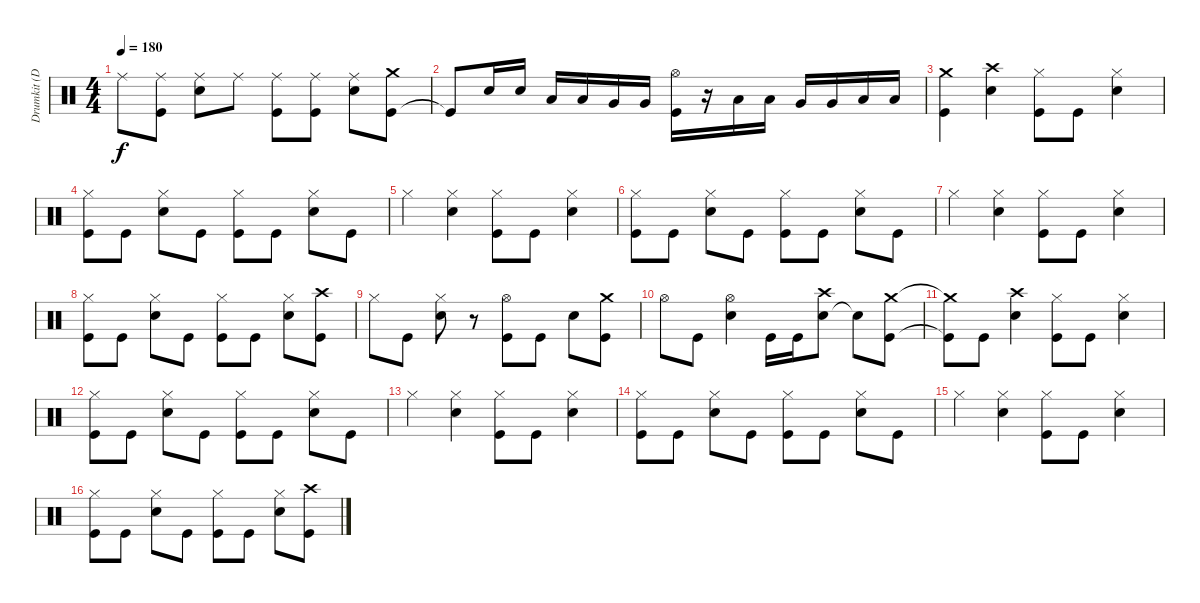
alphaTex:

\track ("Drumkit (DeGrasso)" "Drumkit (D") {instrument percussion}
\staff {score}
\articulation defaults
\ts (4 4)
\tempo 180
\clef neutral
\ks c "Ride (middle)".8{dy f}
("Kick (hit)" "Ride (middle)").8 ("Snare (hit) 2" "Ride (middle)").8 "Ride (middle)".8 ("Kick (hit)" "Ride (middle)").8 ("Kick (hit)" "Ride (middle)").8 ("Snare (hit) 2" "Ride (middle)").8 ("Kick (hit)" "Crash medium (hit)").8 |
"Kick (hit)"{t}.8 "Snare (hit) 2".16 "Snare (hit) 2".16 "Low Tom (hit)".16 "Low Tom (hit)".16 "Very Low Tom (hit)".16 "Very Low Tom (hit)".16 ("Hi-Hat (open)" "Kick (hit)").16 r.16 "Low Tom (hit)".16 "Low Tom (hit)".16 "Very Low Tom (hit)".16 "Very Low Tom (hit)".16 "Low Floor Tom (hit)".16 "Low Floor Tom (hit)".16 |
("Kick (hit)" "Crash medium (hit)").4 ("Snare (hit) 2" "Crash high (hit)").4 ("Kick (hit)" "Hi-Hat (closed)").8 "Kick (hit)".8 ("Snare (hit) 2" "Hi-Hat (closed)").4 |
("Kick (hit)" "Hi-Hat (closed)").8 "Kick (hit)".8 ("Snare (hit) 2" "Hi-Hat (closed)").8 "Kick (hit)".8 ("Kick (hit)" "Hi-Hat (closed)").8 "Kick (hit)".8 ("Snare (hit) 2" "Hi-Hat (closed)").8 "Kick (hit)".8 |
"Hi-Hat (closed)".4 ("Snare (hit) 2" "Hi-Hat (closed)").4 ("Kick (hit)" "Hi-Hat (closed)").8 "Kick (hit)".8 ("Snare (hit) 2" "Hi-Hat (closed)").4 |
("Kick (hit)" "Hi-Hat (closed)").8 "Kick (hit)".8 ("Snare (hit) 2" "Hi-Hat (closed)").8 "Kick (hit)".8 ("Kick (hit)" "Hi-Hat (closed)").8 "Kick (hit)".8 ("Snare (hit) 2" "Hi-Hat (closed)").8 "Kick (hit)".8 |
"Hi-Hat (closed)".4 ("Snare (hit) 2" "Hi-Hat (closed)").4 ("Kick (hit)" "Hi-Hat (closed)").8 "Kick (hit)".8 ("Snare (hit) 2" "Hi-Hat (closed)").4 |
("Kick (hit)" "Hi-Hat (closed)").8 "Kick (hit)".8 ("Snare (hit) 2" "Hi-Hat (closed)").8 "Kick (hit)".8 ("Kick (hit)" "Hi-Hat (closed)").8 "Kick (hit)".8 ("Snare (hit) 2" "Hi-Hat (closed)").8 ("Kick (hit)" "Crash high (hit)").8 |
"Hi-Hat (closed)".8 "Kick (hit)".8 ("Snare (hit) 2" "Hi-Hat (closed)").8 r.8 ("Kick (hit)" "Hi-Hat (open)").8 "Kick (hit)".8 "Snare (hit) 2".8 ("Kick (hit)" "Crash medium (hit)").8 |
"Hi-Hat (open)".8 "Kick (hit)".8 ("Snare (hit) 2" "Hi-Hat (open)").4 "Kick (hit)".16 "Kick (hit)".16 ("Snare (hit) 2" "Crash high (hit)").8 "Snare (hit) 2"{t}.8 ("Kick (hit)" "Crash medium (hit)").8 |
("Kick (hit)"{t} "Crash medium (hit)"{t}).8 "Kick (hit)".8 ("Snare (hit) 2" "Crash high (hit)").4 ("Kick (hit)" "Hi-Hat (closed)").8 "Kick (hit)".8 ("Snare (hit) 2" "Hi-Hat (closed)").4 |
("Kick (hit)" "Hi-Hat (closed)").8 "Kick (hit)".8 ("Snare (hit) 2" "Hi-Hat (closed)").8 "Kick (hit)".8 ("Kick (hit)" "Hi-Hat (closed)").8 "Kick (hit)".8 ("Snare (hit) 2" "Hi-Hat (closed)").8 "Kick (hit)".8 |
"Hi-Hat (closed)".4 ("Snare (hit) 2" "Hi-Hat (closed)").4 ("Kick (hit)" "Hi-Hat (closed)").8 "Kick (hit)".8 ("Snare (hit) 2" "Hi-Hat (closed)").4 |
("Kick (hit)" "Hi-Hat (closed)").8 "Kick (hit)".8 ("Snare (hit) 2" "Hi-Hat (closed)").8 "Kick (hit)".8 ("Kick (hit)" "Hi-Hat (closed)").8 "Kick (hit)".8 ("Snare (hit) 2" "Hi-Hat (closed)").8 "Kick (hit)".8 |
"Hi-Hat (closed)".4 ("Snare (hit) 2" "Hi-Hat (closed)").4 ("Kick (hit)" "Hi-Hat (closed)").8 "Kick (hit)".8 ("Snare (hit) 2" "Hi-Hat (closed)").4 |
("Kick (hit)" "Hi-Hat (closed)").8 "Kick (hit)".8 ("Snare (hit) 2" "Hi-Hat (closed)").8 "Kick (hit)".8 ("Kick (hit)" "Hi-Hat (closed)").8 "Kick (hit)".8 ("Snare (hit) 2" "Hi-Hat (closed)").8 ("Kick (hit)" "Crash high (hit)").8
